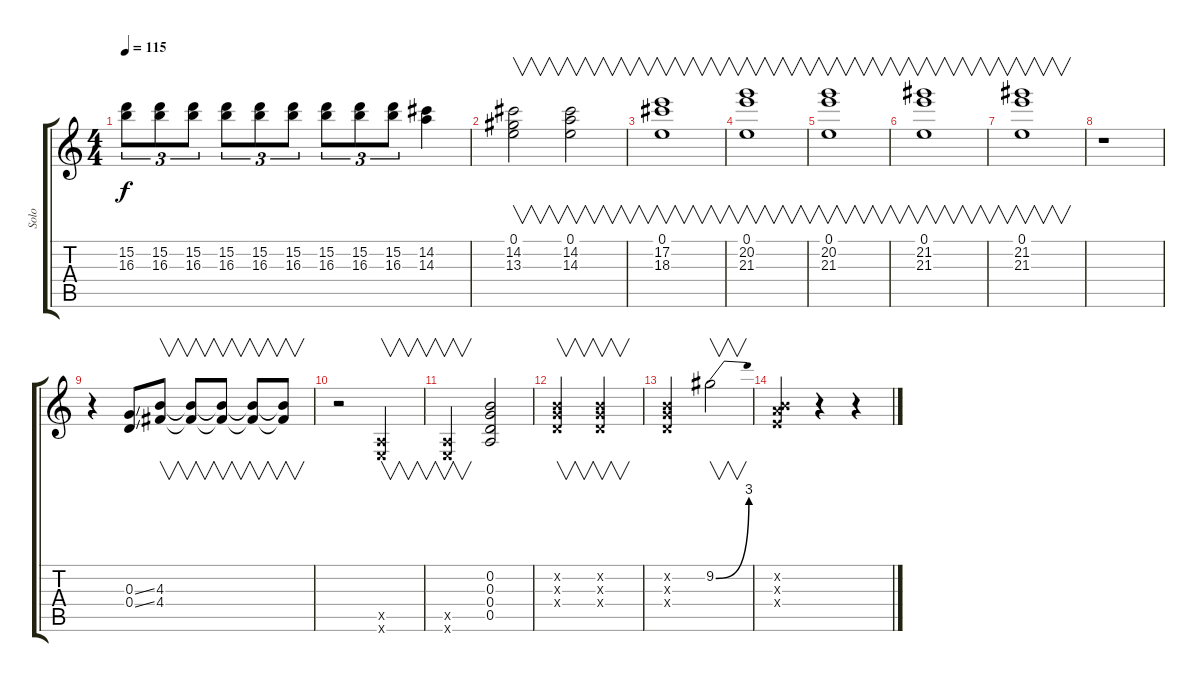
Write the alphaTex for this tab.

\track ("Solo" "Solo") {instrument distortionguitar}
\staff {score tabs}
\tuning (E4 B3 G3 D3 A2 E2) {hide}
\ts (4 4)
\tempo 115
\clef g2
\ks c
(15.2 16.3).8{tu (3 2) dy f} (15.2 16.3).8{tu (3 2)} (15.2 16.3).8{tu (3 2)} (15.2 16.3).8{tu (3 2)} (15.2 16.3).8{tu (3 2)} (15.2 16.3).8{tu (3 2)} (15.2 16.3).8{tu (3 2)} (15.2 16.3).8{tu (3 2)} (15.2 16.3).8{tu (3 2)} (14.2 14.3).4 |
(0.1 14.2 13.3).2{v} (0.1 14.2 14.3).2{v} |
(0.1 17.2 18.3).1{v} |
(0.1 20.2 21.3).1{v} |
(0.1 20.2 21.3).1{v} |
(0.1 21.2 21.3).1{v} |
(0.1 21.2 21.3).1{v} |
r.1 |
r.4 (0.3{ss} 0.4{ss}).8 (4.3 4.4).8{v} (4.3{t} 4.4{t}).8{v} (4.3{t} 4.4{t}).8{v} (4.3{t} 4.4{t}).8{v} (4.3{t} 4.4{t}).8{v} |
r.2 (0.5{x} 0.6{x}).2{v} |
(0.5{x} 0.6{x}).2{v} (0.2 0.3 0.4 0.5).2 |
(0.2{x} 0.3{x} 0.4{x}).2{v} (0.2{x} 0.3{x} 0.4{x}).2{v} |
(0.2{x} 0.3{x} 0.4{x}).2 9.2{be (bend 0 0 60 12)}.2{v} |
(0.2{x} 2.3{x} 2.4{x}).2 r.4 r.4
